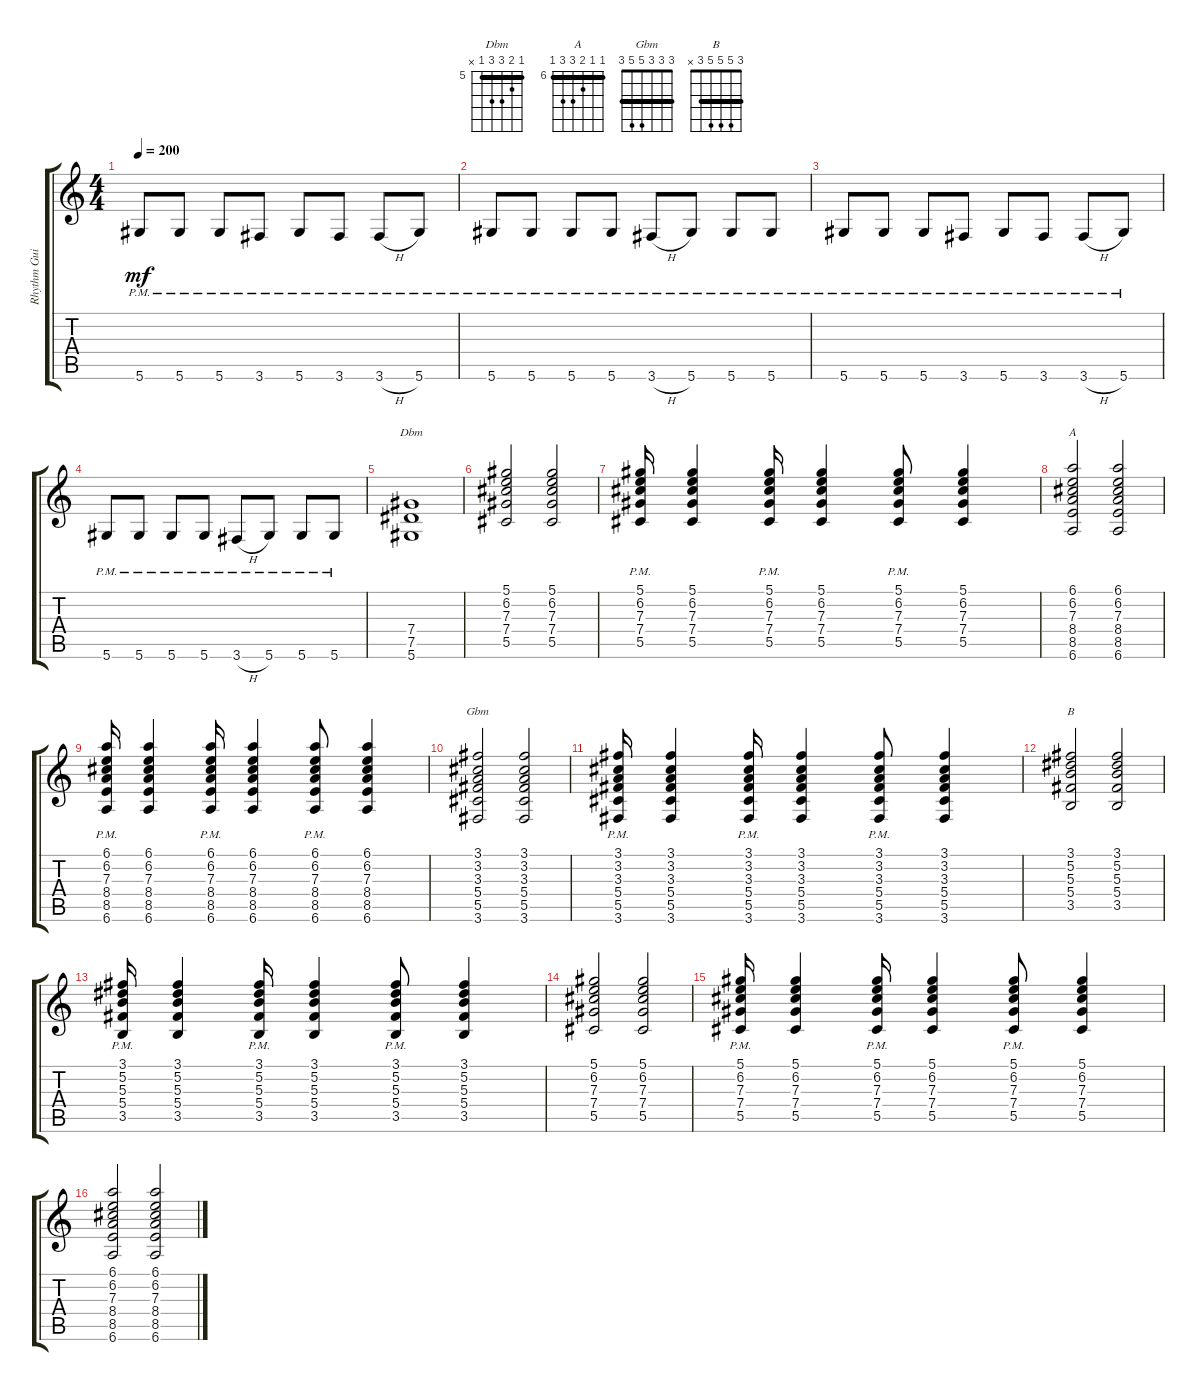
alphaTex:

\track ("Rhythm Guitar" "Rhythm Gui") {instrument distortionguitar}
\staff {score tabs}
\tuning (Eb4 Bb3 Gb3 Db3 Ab2 Eb2) {hide}
\chord ("Dbm" 5 6 7 7 5 x) {firstfret 5 barre 5}
\chord ("A" 6 6 7 8 8 6) {firstfret 6 barre 6}
\chord ("Gbm" 3 3 3 5 5 3) {barre 3}
\chord ("B" 3 5 5 5 3 x) {barre 3}
\ts (4 4)
\tempo 200
\clef g2
\ks c
5.6{pm}.8{dy mf} 5.6{pm}.8 5.6{pm}.8 3.6{pm}.8 5.6{pm}.8 3.6{pm}.8 3.6{h pm}.8 5.6{pm}.8 |
5.6{pm}.8 5.6{pm}.8 5.6{pm}.8 5.6{pm}.8 3.6{h pm}.8 5.6{pm}.8 5.6{pm}.8 5.6{pm}.8 |
5.6{pm}.8 5.6{pm}.8 5.6{pm}.8 3.6{pm}.8 5.6{pm}.8 3.6{pm}.8 3.6{h pm}.8 5.6{pm}.8 |
5.6{pm}.8 5.6{pm}.8 5.6{pm}.8 5.6{pm}.8 3.6{h pm}.8 5.6{pm}.8 5.6{pm}.8 5.6{pm}.8 |
(7.4 7.5 5.6).1{ch "Dbm"} |
(5.1 6.2 7.3 7.4 5.5).2 (5.1 6.2 7.3 7.4 5.5).2 |
(5.1 6.2 7.3{pm} 7.4{pm} 5.5{pm}).16 (5.1 6.2 7.3 7.4 5.5).4 (5.1 6.2 7.3{pm} 7.4{pm} 5.5{pm}).16 (5.1 6.2 7.3 7.4 5.5).4 (5.1 6.2 7.3{pm} 7.4{pm} 5.5{pm}).8 (5.1 6.2 7.3 7.4 5.5).4 |
(6.1 6.2 7.3 8.4 8.5 6.6).2{ch "A"} (6.1 6.2 7.3 8.4 8.5 6.6).2 |
(6.1 6.2 7.3{pm} 8.4{pm} 8.5{pm} 6.6).16 (6.1 6.2 7.3 8.4 8.5 6.6).4 (6.1 6.2 7.3{pm} 8.4{pm} 8.5{pm} 6.6).16 (6.1 6.2 7.3 8.4 8.5 6.6).4 (6.1 6.2 7.3{pm} 8.4{pm} 8.5{pm} 6.6).8 (6.1 6.2 7.3 8.4 8.5 6.6).4 |
(3.1 3.2 3.3 5.4 5.5 3.6).2{ch "Gbm"} (3.1 3.2 3.3 5.4 5.5 3.6).2 |
(3.1 3.2 3.3 5.4{pm} 5.5{pm} 3.6{pm}).16 (3.1 3.2 3.3 5.4 5.5 3.6).4 (3.1 3.2 3.3 5.4{pm} 5.5{pm} 3.6{pm}).16 (3.1 3.2 3.3 5.4 5.5 3.6).4 (3.1 3.2 3.3 5.4{pm} 5.5{pm} 3.6{pm}).8 (3.1 3.2 3.3 5.4 5.5 3.6).4 |
(3.1 5.2 5.3 5.4 3.5).2{ch "B"} (3.1 5.2 5.3 5.4 3.5).2 |
(3.1 5.2 5.3{pm} 5.4{pm} 3.5{pm}).16 (3.1 5.2 5.3 5.4 3.5).4 (3.1 5.2 5.3{pm} 5.4{pm} 3.5{pm}).16 (3.1 5.2 5.3 5.4 3.5).4 (3.1 5.2 5.3{pm} 5.4{pm} 3.5{pm}).8 (3.1 5.2 5.3 5.4 3.5).4 |
(5.1 6.2 7.3 7.4 5.5).2 (5.1 6.2 7.3 7.4 5.5).2 |
(5.1 6.2 7.3{pm} 7.4{pm} 5.5{pm}).16 (5.1 6.2 7.3 7.4 5.5).4 (5.1 6.2 7.3{pm} 7.4{pm} 5.5{pm}).16 (5.1 6.2 7.3 7.4 5.5).4 (5.1 6.2 7.3{pm} 7.4{pm} 5.5{pm}).8 (5.1 6.2 7.3 7.4 5.5).4 |
(6.1 6.2 7.3 8.4 8.5 6.6).2 (6.1 6.2 7.3 8.4 8.5 6.6).2
